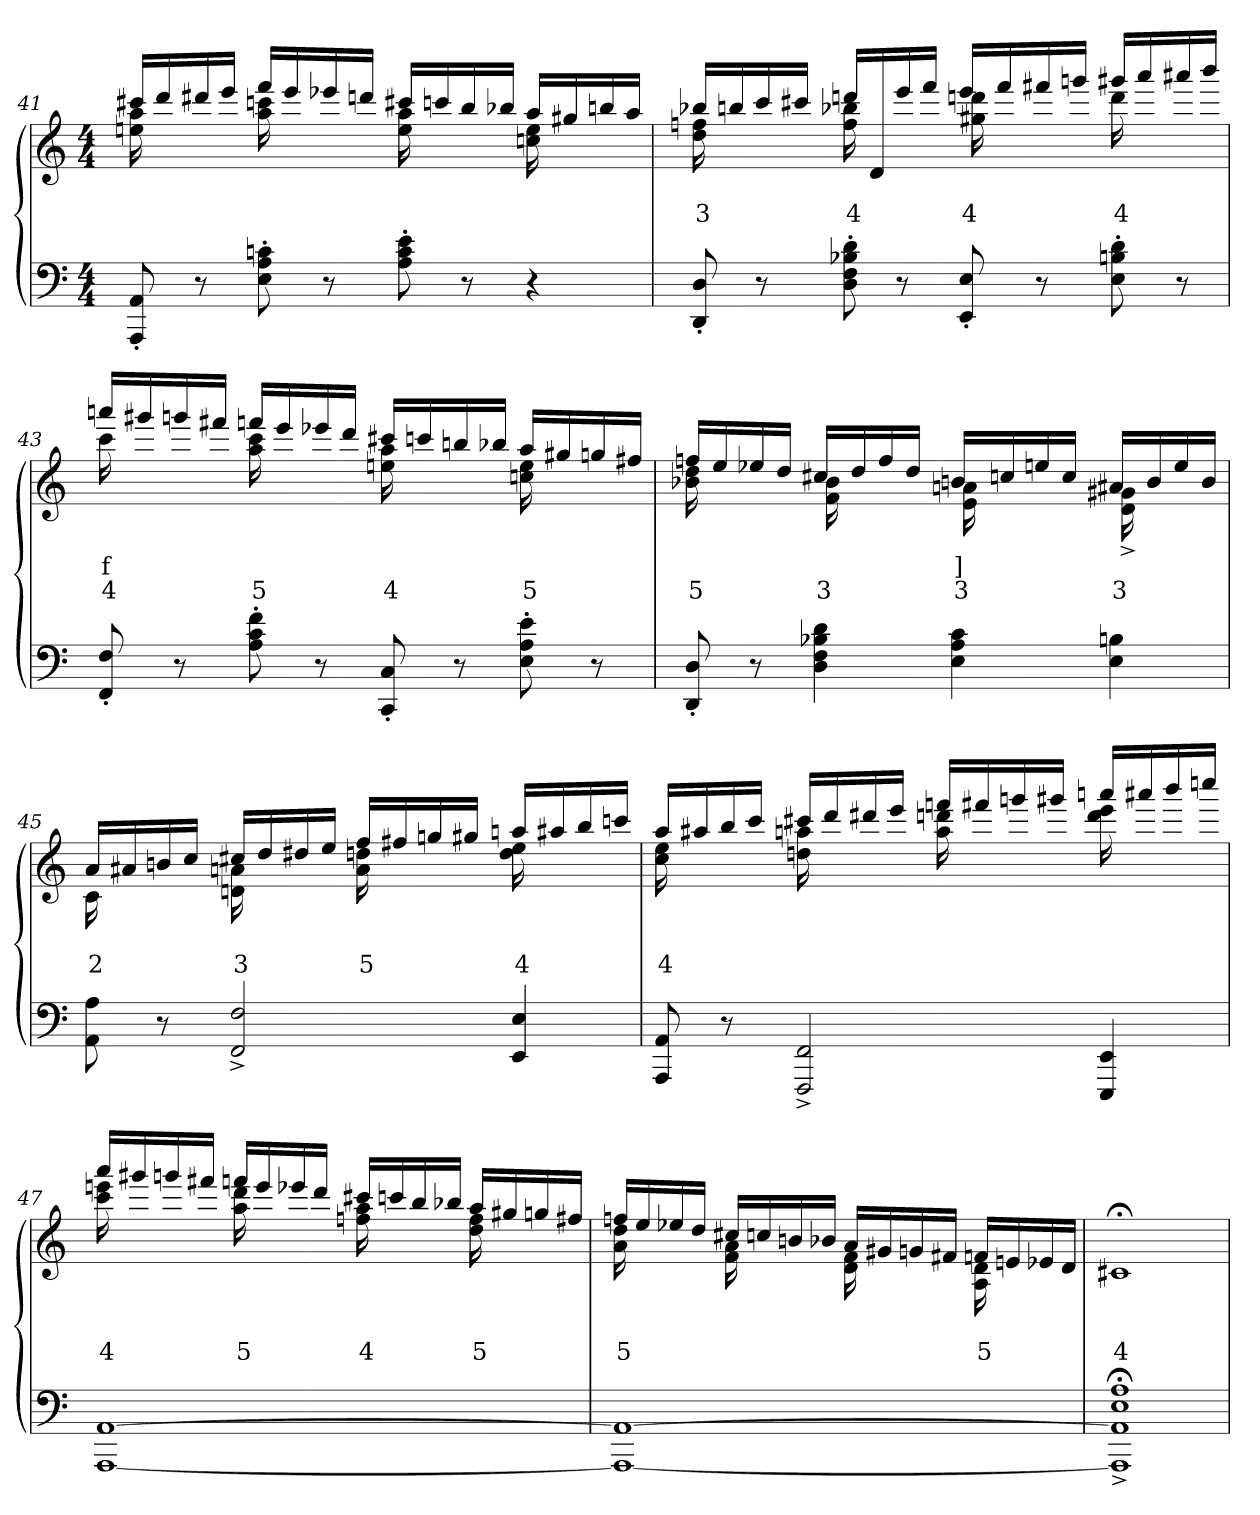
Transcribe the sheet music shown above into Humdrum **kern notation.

**kern	**kern	**text	**text
*part2	*part1	*part1	*part1
*staff2	*staff1	*staff1	*staff1
*clefF4	*clefG2	*	*
*k[]	*k[]	*	*
*M4/4	*M4/4	*	*
=41	=41	=41	=41
*	*^	*	*
8AA'> 8AAA'>	16ccc#XLL	16aa 16een	.	.
.	16ddd	8.ryy	.	.
8r	16ddd#X	.	.	.
.	16eeeJJ	.	.	.
8cn'> 8A'> 8E'>	16fffLL	16cccn 16aa	.	.
.	16eee	8.ryy	.	.
8r	16eee-X	.	.	.
.	16dddnJJ	.	.	.
8e'> 8c'> 8A'>	16ccc#LL	16aa 16ee	.	.
.	16cccn	8.ryy	.	.
8r	16bb	.	.	.
.	16bb-XJJ	.	.	.
4r	16aaLL	16ee 16ccn	.	.
.	16gg#X	8.ryy	.	.
.	16bbn	.	.	.
.	16aaJJ	.	.	.
=42	=42	=42	=42	=42
8D'> 8DD'>	16bb-XLL	16ffn 16dd	.	3
.	16bbn	8.ryy	.	.
8r	16ccc	.	.	.
.	16ccc#XJJ	.	.	.
8d'> 8B-X'> 8F'> 8D'>	16dddnLL	16bb-X 16ff	.	4
.	16d	8.ryy	.	.
8r	16eee	.	.	.
.	16fffJJ	.	.	.
8E'> 8EE'>	16eeeLL	16dddn 16gg#	.	4
.	16fff	8.ryy	.	.
8r	16fff#X	.	.	.
.	16gggnJJ	.	.	.
8d'> 8Bn'> 8E'>	16ggg#XLL	16ddd	.	4
.	16aaa	8.ryy	.	.
8r	16aaa#X	.	.	.
.	16bbbJJ	.	.	.
=43	=43	=43	=43	=43
8F'> 8FF'>	16aaanLL	16ccc	f	4
.	16ggg#X	8.ryy	.	.
8r	16gggn	.	.	.
.	16fff#XJJ	.	.	.
8f'> 8c'> 8A'>	16fffnLL	16ccc 16aa	.	5
.	16eee	8.ryy	.	.
8r	16eee-X	.	.	.
.	16dddJJ	.	.	.
8C'> 8CC'>	16ccc#XLL	16aa 16een	.	4
.	16cccn	8.ryy	.	.
8r	16bbn	.	.	.
.	16bb-XJJ	.	.	.
8e'> 8A'> 8E'>	16aaLL	16ee 16ccn	.	5
.	16gg#X	8.ryy	.	.
8r	16ggn	.	.	.
.	16ff#XJJ	.	.	.
=44	=44	=44	=44	=44
8D'> 8DD'>	16ffnLL	16dd 16b-X	.	5
.	16ee	8.ryy	.	.
8r	16ee-X	.	.	.
.	16ddJJ	.	.	.
4d 4B-X 4F 4D	16cc#XLL	16b- 16f	.	3
.	16dd	8.ryy	.	.
.	16ff	.	.	.
.	16ddJJ	.	.	.
4c 4A 4E	16bnLL	16an 16e	]	3
.	16ccn	8.ryy	.	.
.	16een	.	.	.
.	16ccJJ	.	.	.
4Bn 4E	16a#XLL	16g#X^> 16d^>	.	3
.	16b	8.ryy	.	.
.	16ee	.	.	.
.	16bJJ	.	.	.
=45	=45	=45	=45	=45
8A 8AA	16aLL	16c	.	2
.	16a#X	8.ryy	.	.
8r	16bn	.	.	.
.	16ccJJ	.	.	.
2F^> 2FF^>	16cc#XLL	16an 16dn	.	3
.	16dd	8.ryy	.	.
.	16dd#X	.	.	.
.	16eeJJ	.	.	.
.	16ffLL	16ddn 16a	.	5
.	16ff#X	8.ryy	.	.
.	16ggn	.	.	.
.	16gg#XJJ	.	.	.
4E 4EE	16aanLL	16ee 16dd	.	4
.	16aa#X	8.ryy	.	.
.	16bb	.	.	.
.	16cccnJJ	.	.	.
=46	=46	=46	=46	=46
8AA 8AAA	16aaLL	16ee 16cc	.	4
.	16aa#X	8.ryy	.	.
8r	16bb	.	.	.
.	16cccJJ	.	.	.
2FF^> 2FFF^>	16ccc#XLL	16aan 16ddn	.	.
.	16ddd	8.ryy	.	.
.	16ddd#X	.	.	.
.	16eeeJJ	.	.	.
.	16fffnLL	16dddn 16aa	.	.
.	16fff#X	8.ryy	.	.
.	16gggn	.	.	.
.	16ggg#XJJ	.	.	.
4EE 4EEE	16aaanLL	16eee 16ddd	.	.
.	16aaa#X	8.ryy	.	.
.	16bbb	.	.	.
.	16ccccnJJ	.	.	.
=47	=47	=47	=47	=47
[1AA [1AAA	16aaaLL	16eeen 16ccc	.	4
.	16ggg#X	8.ryy	.	.
.	16gggn	.	.	.
.	16fff#XJJ	.	.	.
.	16fffnLL	16ddd 16aa	.	5
.	16eee	8.ryy	.	.
.	16eee-X	.	.	.
.	16dddJJ	.	.	.
.	16ccc#XLL	16aa 16ffn	.	4
.	16cccn	8.ryy	.	.
.	16bb	.	.	.
.	16bb-XJJ	.	.	.
.	16aaLL	16ff 16dd	.	5
.	16gg#X	8.ryy	.	.
.	16ggn	.	.	.
.	16ff#XJJ	.	.	.
=48	=48	=48	=48	=48
1AA_ 1AAA_	16ffnLL	16dd 16a	.	5
.	16ee	8.ryy	.	.
.	16ee-X	.	.	.
.	16ddJJ	.	.	.
.	16cc#XLL	16a 16f	.	.
.	16ccn	8.ryy	.	.
.	16bn	.	.	.
.	16b-XJJ	.	.	.
.	16aLL	16f 16d	.	.
.	16g#X	8.ryy	.	.
.	16gn	.	.	.
.	16f#XJJ	.	.	.
.	16fnLL	16d 16A	.	5
.	16en	8.ryy	.	.
.	16e-X	.	.	.
.	16dJJ	.	.	.
*	*v	*v	*	*
=49	=49	=49	=49
1A;<^> 1E;<^> 1AA];<^> 1AAA];<^>	1c#X;<	.	4
=	=	=	=
*-	*-	*-	*-
